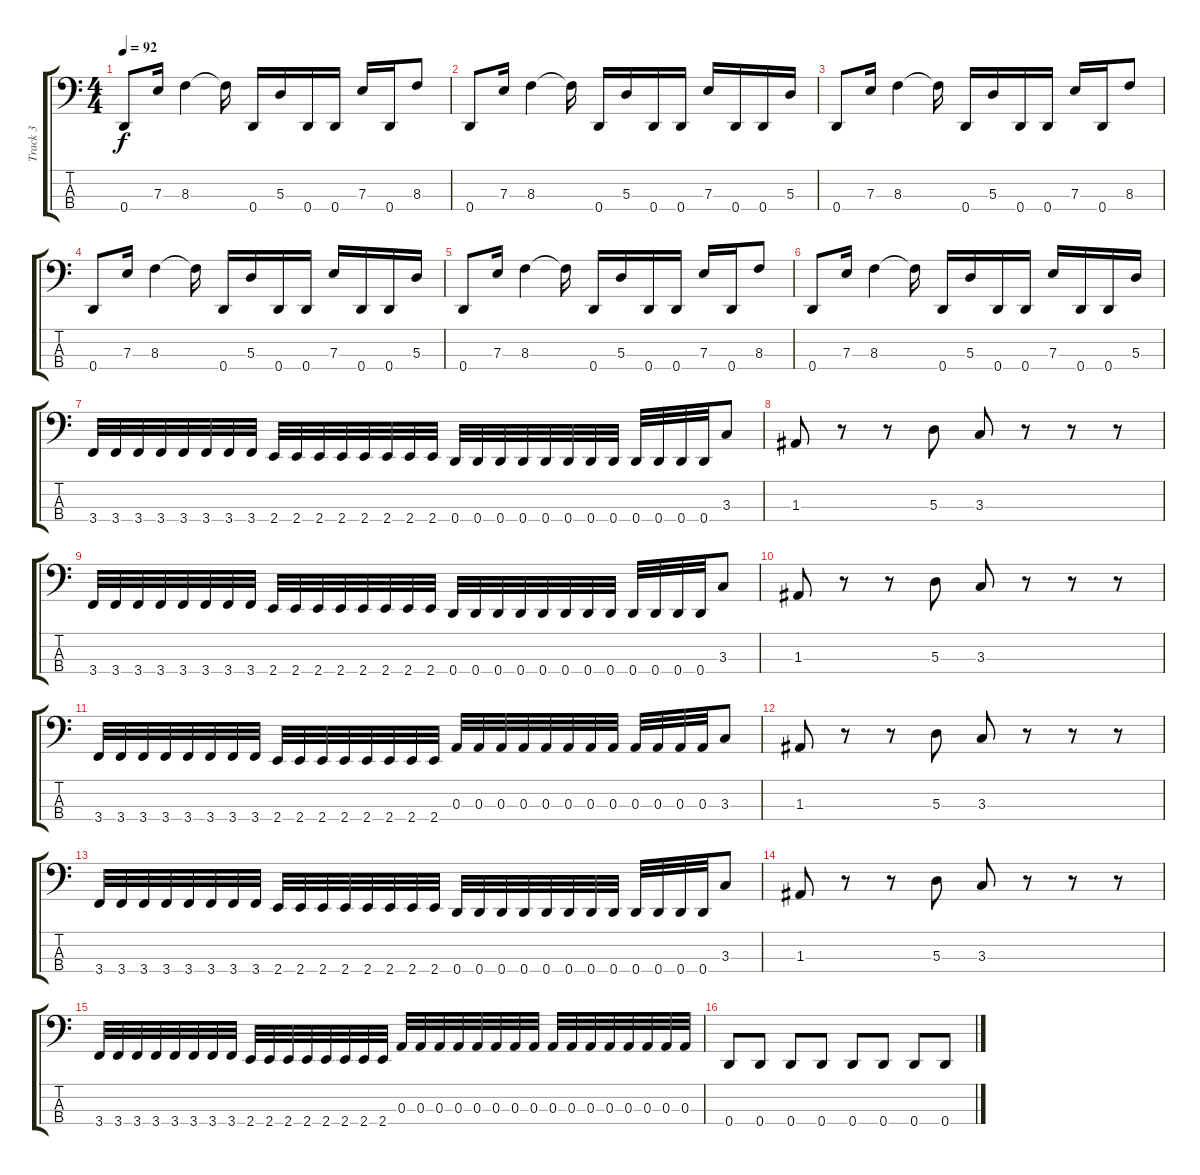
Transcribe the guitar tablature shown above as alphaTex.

\track ("Track 3" "Track 3") {instrument electricbasspick}
\staff {score tabs}
\tuning (G2 D2 A1 D1) {hide}
\ts (4 4)
\tempo 92
\clef f4
\ks c
0.4.8{dy f} 7.3.16 8.3.4 8.3{t}.16 0.4.16 5.3.16 0.4.16 0.4.16 7.3.16 0.4.16 8.3.8 |
0.4.8 7.3.16 8.3.4 8.3{t}.16 0.4.16 5.3.16 0.4.16 0.4.16 7.3.16 0.4.16 0.4.16 5.3.16 |
0.4.8 7.3.16 8.3.4 8.3{t}.16 0.4.16 5.3.16 0.4.16 0.4.16 7.3.16 0.4.16 8.3.8 |
0.4.8 7.3.16 8.3.4 8.3{t}.16 0.4.16 5.3.16 0.4.16 0.4.16 7.3.16 0.4.16 0.4.16 5.3.16 |
0.4.8 7.3.16 8.3.4 8.3{t}.16 0.4.16 5.3.16 0.4.16 0.4.16 7.3.16 0.4.16 8.3.8 |
0.4.8 7.3.16 8.3.4 8.3{t}.16 0.4.16 5.3.16 0.4.16 0.4.16 7.3.16 0.4.16 0.4.16 5.3.16 |
3.4.32 3.4.32 3.4.32 3.4.32 3.4.32 3.4.32 3.4.32 3.4.32 2.4.32 2.4.32 2.4.32 2.4.32 2.4.32 2.4.32 2.4.32 2.4.32 0.4.32 0.4.32 0.4.32 0.4.32 0.4.32 0.4.32 0.4.32 0.4.32 0.4.32 0.4.32 0.4.32 0.4.32 3.3.8 |
1.3.8 r.8 r.8 5.3.8 3.3.8 r.8 r.8 r.8 |
3.4.32 3.4.32 3.4.32 3.4.32 3.4.32 3.4.32 3.4.32 3.4.32 2.4.32 2.4.32 2.4.32 2.4.32 2.4.32 2.4.32 2.4.32 2.4.32 0.4.32 0.4.32 0.4.32 0.4.32 0.4.32 0.4.32 0.4.32 0.4.32 0.4.32 0.4.32 0.4.32 0.4.32 3.3.8 |
1.3.8 r.8 r.8 5.3.8 3.3.8 r.8 r.8 r.8 |
3.4.32 3.4.32 3.4.32 3.4.32 3.4.32 3.4.32 3.4.32 3.4.32 2.4.32 2.4.32 2.4.32 2.4.32 2.4.32 2.4.32 2.4.32 2.4.32 0.3.32 0.3.32 0.3.32 0.3.32 0.3.32 0.3.32 0.3.32 0.3.32 0.3.32 0.3.32 0.3.32 0.3.32 3.3.8 |
1.3.8 r.8 r.8 5.3.8 3.3.8 r.8 r.8 r.8 |
3.4.32 3.4.32 3.4.32 3.4.32 3.4.32 3.4.32 3.4.32 3.4.32 2.4.32 2.4.32 2.4.32 2.4.32 2.4.32 2.4.32 2.4.32 2.4.32 0.4.32 0.4.32 0.4.32 0.4.32 0.4.32 0.4.32 0.4.32 0.4.32 0.4.32 0.4.32 0.4.32 0.4.32 3.3.8 |
1.3.8 r.8 r.8 5.3.8 3.3.8 r.8 r.8 r.8 |
3.4.32 3.4.32 3.4.32 3.4.32 3.4.32 3.4.32 3.4.32 3.4.32 2.4.32 2.4.32 2.4.32 2.4.32 2.4.32 2.4.32 2.4.32 2.4.32 0.3.32 0.3.32 0.3.32 0.3.32 0.3.32 0.3.32 0.3.32 0.3.32 0.3.32 0.3.32 0.3.32 0.3.32 0.3.32 0.3.32 0.3.32 0.3.32 |
0.4.8 0.4.8 0.4.8 0.4.8 0.4.8 0.4.8 0.4.8 0.4.8
